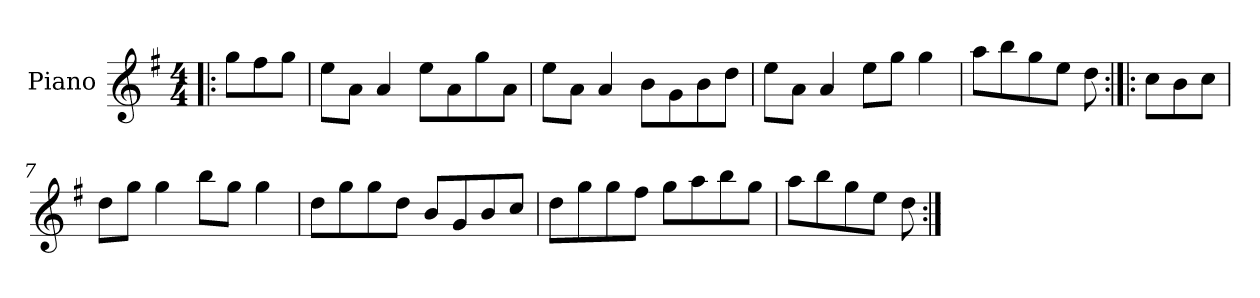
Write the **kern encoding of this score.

**kern
*part1
*staff1
*I"Piano
*I'Pno
*clefG2
*k[f#]
*A:dor
*M4/4
=1!|:
8gg\L
8ff#\
8gg\J
=2
8ee\L
8a\J
4a/
8ee\L
8a\
8gg\
8a\J
=3
8ee\L
8a\J
4a/
8b\L
8g\
8b\
8dd\J
=4
8ee\L
8a\J
4a/
8ee\L
8gg\J
4gg\
=5
8aa\L
8bb\
8gg\
8ee\J
8dd\
!!LO:LB:g=z
=6:|!|:
8cc\L
8b\
8cc\J
=7
8dd\L
8gg\J
4gg\
8bb\L
8gg\J
4gg\
=8
8dd\L
8gg\
8gg\
8dd\J
8b/L
8g/
8b/
8cc/J
=9
8dd\L
8gg\
8gg\
8ff#\J
8gg\L
8aa\
8bb\
8gg\J
=10
8aa\L
8bb\
8gg\
8ee\J
8dd\
=:|!
*-
